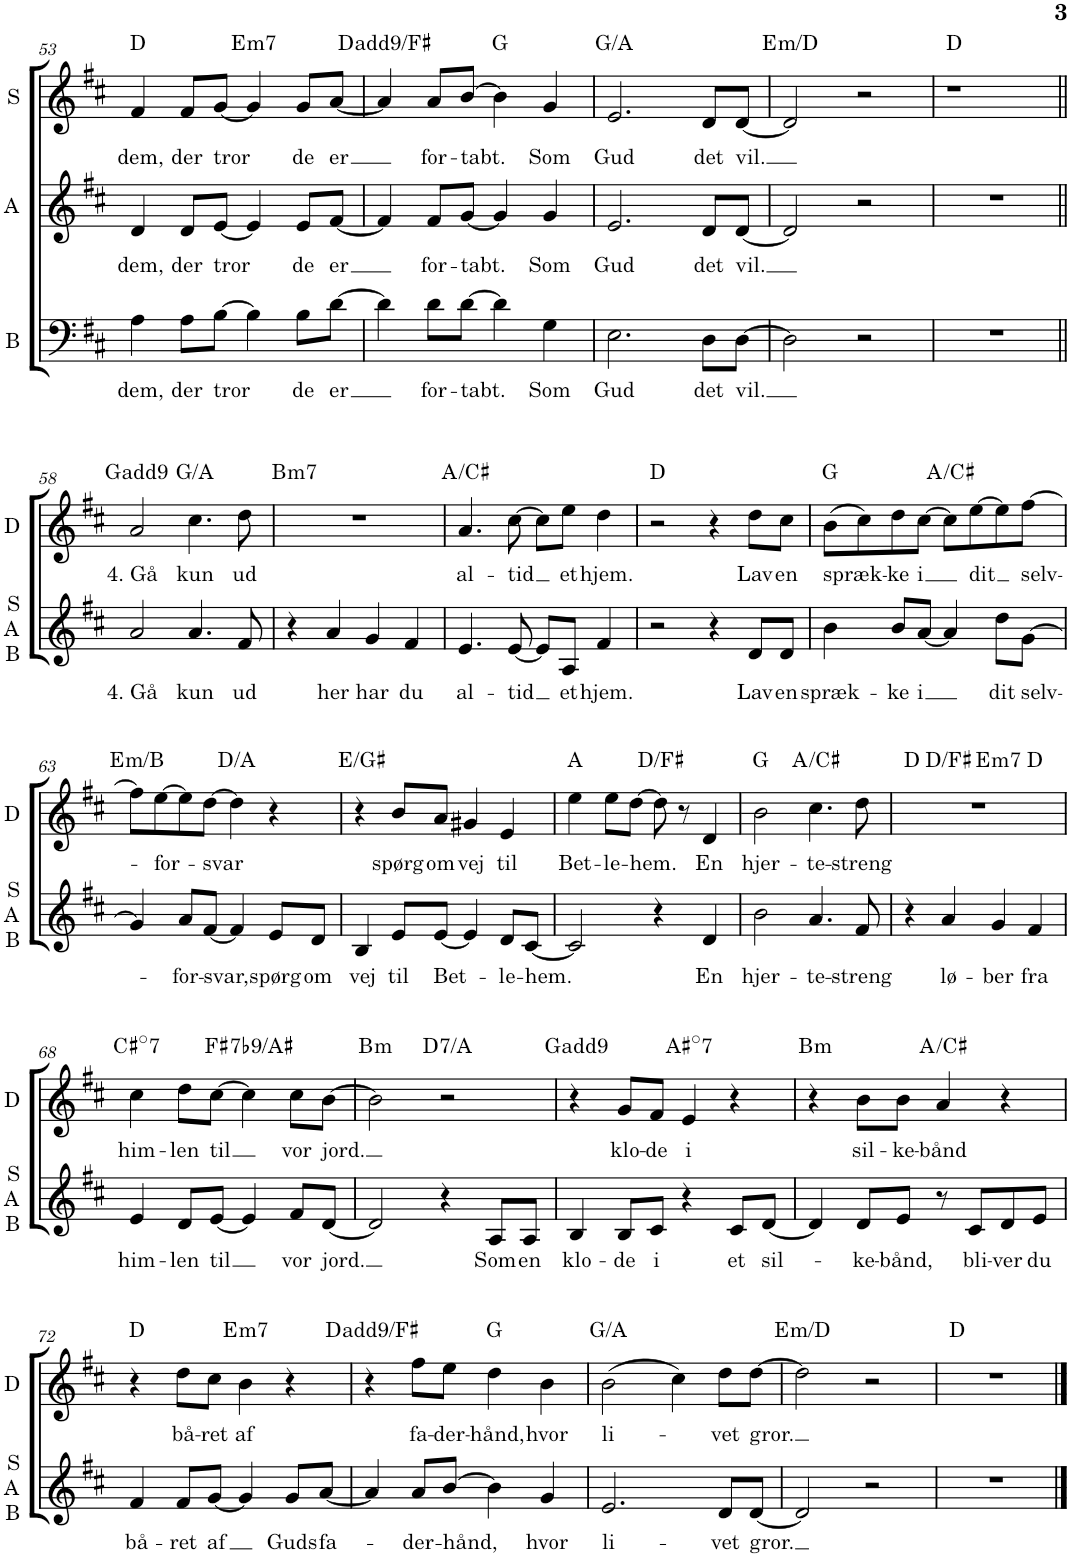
**kern	**text	**kern	**text	**kern	**text	**kern	**text	**kern	**text	**harte
*part5	*part5	*part4	*part4	*part3	*part3	*part2	*part2	*part1	*part1	*part1
*staff5	*staff5	*staff4	*staff4	*staff3	*staff3	*staff2	*staff2	*staff1	*staff1	*
*I"S A B	*	*I"B	*	*I"A	*	*I"D	*	*I"D	*	*
*I'S A B	*	*I'B	*	*I'A	*	*I'D	*	*	*	*
!!LO:PB:g=z
*clefG2	*	*clefF4	*	*clefG2	*	*clefG2	*	*clefG2	*	*
*k[f#c#]	*	*k[f#c#]	*	*k[f#c#]	*	*k[f#c#]	*	*k[f#c#]	*	*
*M2/2	*	*M2/2	*	*M2/2	*	*M2/2	*	*M2/2	*	*
*met(c|)	*	*met(c|)	*	*met(c|)	*	*met(c|)	*	*met(c|)	*	*
=53	=53	=53	=53	=53	=53	=53	=53	=53	=53	=53
!	!	!	!LO:LY:b	!	!LO:LY:b	!	!	!	!LO:LY:b	!
1r	.	4A\	dem,	4d/	dem,	1r	.	4f#/	dem,	D:maj
!	!	!	!LO:LY:b	!	!LO:LY:b	!	!	!	!LO:LY:b	!
.	.	8A\L	der	8d/L	der	.	.	8f#/L	der	.
!	!	!	!LO:LY:b	!	!LO:LY:b	!	!	!	!LO:LY:b	!
.	.	[8B\J	tror	[8e/J	tror	.	.	[8g/J	tror	.
!	!	!	!	!	!	!	!	!	!	!LO:H:kt=m7
.	.	4B\]	.	4e/]	.	.	.	4g/]	.	E:min7
!	!	!	!LO:LY:b	!	!LO:LY:b	!	!	!	!LO:LY:b	!
.	.	8B\L	de	8e/L	de	.	.	8g/L	de	.
!	!	!	!LO:LY:b	!	!LO:LY:b	!	!	!	!LO:LY:b	!
.	.	[8d\J	er	[8f#/J	er	.	.	[8a/J	er	.
=54	=54	=54	=54	=54	=54	=54	=54	=54	=54	=54
1r	.	4d\]	.	4f#/]	.	1r	.	4a/]	.	D:maj(9)/3
!	!	!	!LO:LY:b	!	!LO:LY:b	!	!	!	!LO:LY:b	!
.	.	8d\L	for-	8f#/L	for-	.	.	8a/L	for-	.
!	!	!	!LO:LY:b	!	!LO:LY:b	!	!	!	!LO:LY:b	!
.	.	[8d\J	-tabt.	[8g/J	-tabt.	.	.	[8b/J	-tabt.	.
.	.	4d\]	.	4g/]	.	.	.	4b\]	.	G:maj
!	!	!	!LO:LY:b	!	!LO:LY:b	!	!	!	!LO:LY:b	!
.	.	4G\	Som	4g/	Som	.	.	4g/	Som	.
=55	=55	=55	=55	=55	=55	=55	=55	=55	=55	=55
!	!	!	!LO:LY:b	!	!LO:LY:b	!	!	!	!LO:LY:b	!
1r	.	2.E\	Gud	2.e/	Gud	1r	.	2.e/	Gud	G:maj/2
!	!	!	!LO:LY:b	!	!LO:LY:b	!	!	!	!LO:LY:b	!
.	.	8D\L	det	8d/L	det	.	.	8d/L	det	.
!	!	!	!LO:LY:b	!	!LO:LY:b	!	!	!	!LO:LY:b	!
.	.	[8D\J	vil.	[8d/J	vil.	.	.	[8d/J	vil.	.
=56	=56	=56	=56	=56	=56	=56	=56	=56	=56	=56
!	!	!	!	!	!	!	!	!	!	!LO:H:kt=m
1r	.	2D\]	.	2d/]	.	1r	.	2d/]	.	E:min/b7
.	.	2r	.	2r	.	.	.	2r	.	.
=57	=57	=57	=57	=57	=57	=57	=57	=57	=57	=57
1r	.	1r	.	1r	.	1r	.	1r	.	D:maj
!!LO:LB:g=z
=58||	=58||	=58||	=58||	=58||	=58||	=58||	=58||	=58||	=58||	=58||
!	!LO:LY:b	!	!	!	!	!	!LO:LY:b	!	!	!
2a/	4. Gå	1r	.	1r	.	2a/	4. Gå	1r	.	.
!	!LO:LY:b	!	!	!	!	!	!LO:LY:b	!	!	!
4.a/	kun	.	.	.	.	4.cc#\	kun	.	.	.
!	!LO:LY:b	!	!	!	!	!	!LO:LY:b	!	!	!
8f#/	ud	.	.	.	.	8dd\	ud	.	.	.
=59	=59	=59	=59	=59	=59	=59	=59	=59	=59	=59
4r	.	1r	.	1r	.	1r	.	1r	.	.
!	!LO:LY:b	!	!	!	!	!	!	!	!	!
4a/	her	.	.	.	.	.	.	.	.	.
!	!LO:LY:b	!	!	!	!	!	!	!	!	!
4g/	har	.	.	.	.	.	.	.	.	.
!	!LO:LY:b	!	!	!	!	!	!	!	!	!
4f#/	du	.	.	.	.	.	.	.	.	.
=60	=60	=60	=60	=60	=60	=60	=60	=60	=60	=60
!	!LO:LY:b	!	!	!	!	!	!LO:LY:b	!	!	!
4.e/	al-	1r	.	1r	.	4.a/	al-	1r	.	.
!	!LO:LY:b	!	!	!	!	!	!LO:LY:b	!	!	!
[8e/	-tid	.	.	.	.	[8cc#\	-tid	.	.	.
8e/L]	.	.	.	.	.	8cc#\L]	.	.	.	.
!	!LO:LY:b	!	!	!	!	!	!LO:LY:b	!	!	!
8A/J	et	.	.	.	.	8ee\J	et	.	.	.
!	!LO:LY:b	!	!	!	!	!	!LO:LY:b	!	!	!
4f#/	hjem.	.	.	.	.	4dd\	hjem.	.	.	.
=61	=61	=61	=61	=61	=61	=61	=61	=61	=61	=61
2r	.	1r	.	1r	.	2r	.	1r	.	.
4r	.	.	.	.	.	4r	.	.	.	.
!	!LO:LY:b	!	!	!	!	!	!LO:LY:b	!	!	!
8d/L	Lav	.	.	.	.	8dd\L	Lav	.	.	.
!	!LO:LY:b	!	!	!	!	!	!LO:LY:b	!	!	!
8d/J	en	.	.	.	.	8cc#\J	en	.	.	.
=62	=62	=62	=62	=62	=62	=62	=62	=62	=62	=62
!	!LO:LY:b	!	!	!	!	!	!LO:LY:b	!	!	!
4b\	spræk-	1r	.	1r	.	(8b\L	spræk-	1r	.	.
.	.	.	.	.	.	8cc#\)	.	.	.	.
!	!LO:LY:b	!	!	!	!	!	!LO:LY:b	!	!	!
8b/L	-ke	.	.	.	.	8dd\	-ke	.	.	.
!	!LO:LY:b	!	!	!	!	!	!LO:LY:b	!	!	!
[8a/J	i	.	.	.	.	[8cc#\J	i	.	.	.
4a/]	.	.	.	.	.	8cc#\L]	.	.	.	.
!	!	!	!	!	!	!	!LO:LY:b	!	!	!
.	.	.	.	.	.	[8ee\	dit	.	.	.
!	!LO:LY:b	!	!	!	!	!	!	!	!	!
8dd\L	dit	.	.	.	.	8ee\]	.	.	.	.
!	!LO:LY:b	!	!	!	!	!	!LO:LY:b	!	!	!
[8g\J	selv-	.	.	.	.	[8ff#\J	selv-	.	.	.
!!LO:LB:g=z
=63	=63	=63	=63	=63	=63	=63	=63	=63	=63	=63
4g/]	.	1r	.	1r	.	8ff#\L]	.	1r	.	.
!	!	!	!	!	!	!	!LO:LY:b	!	!	!
.	.	.	.	.	.	[8ee\	-for-	.	.	.
!	!LO:LY:b	!	!	!	!	!	!	!	!	!
8a/L	-for-	.	.	.	.	8ee\]	.	.	.	.
!	!LO:LY:b	!	!	!	!	!	!LO:LY:b	!	!	!
[8f#/J	-svar,	.	.	.	.	[8dd\J	-svar	.	.	.
4f#/]	.	.	.	.	.	4dd\]	.	.	.	.
!	!LO:LY:b	!	!	!	!	!	!	!	!	!
8e/L	spørg	.	.	.	.	4r	.	.	.	.
!	!LO:LY:b	!	!	!	!	!	!	!	!	!
8d/J	om	.	.	.	.	.	.	.	.	.
=64	=64	=64	=64	=64	=64	=64	=64	=64	=64	=64
!	!LO:LY:b	!	!	!	!	!	!	!	!	!
4B/	vej	1r	.	1r	.	4r	.	1r	.	.
!	!LO:LY:b	!	!	!	!	!	!LO:LY:b	!	!	!
8e/L	til	.	.	.	.	8b/L	spørg	.	.	.
!	!LO:LY:b	!	!	!	!	!	!LO:LY:b	!	!	!
[8e/J	Bet-	.	.	.	.	8a/J	om	.	.	.
!	!	!	!	!	!	!	!LO:LY:b	!	!	!
4e/]	.	.	.	.	.	4g#X/	vej	.	.	.
!	!LO:LY:b	!	!	!	!	!	!LO:LY:b	!	!	!
8d/L	-le-	.	.	.	.	4e/	til	.	.	.
!	!LO:LY:b	!	!	!	!	!	!	!	!	!
[8c#/J	-hem.	.	.	.	.	.	.	.	.	.
=65	=65	=65	=65	=65	=65	=65	=65	=65	=65	=65
!	!	!	!	!	!	!	!LO:LY:b	!	!	!
2c#/]	.	1r	.	1r	.	4ee\	Bet-	1r	.	.
!	!	!	!	!	!	!	!LO:LY:b	!	!	!
.	.	.	.	.	.	8ee\L	-le-	.	.	.
!	!	!	!	!	!	!	!LO:LY:b	!	!	!
.	.	.	.	.	.	[8dd\J	-hem.	.	.	.
4r	.	.	.	.	.	8dd\]	.	.	.	.
.	.	.	.	.	.	8r	.	.	.	.
!	!LO:LY:b	!	!	!	!	!	!LO:LY:b	!	!	!
4d/	En	.	.	.	.	4d/	En	.	.	.
=66	=66	=66	=66	=66	=66	=66	=66	=66	=66	=66
!	!LO:LY:b	!	!	!	!	!	!LO:LY:b	!	!	!
2b\	hjer-	1r	.	1r	.	2b\	hjer-	1r	.	.
!	!LO:LY:b	!	!	!	!	!	!LO:LY:b	!	!	!
4.a/	-te-	.	.	.	.	4.cc#\	-te-	.	.	.
!	!LO:LY:b	!	!	!	!	!	!LO:LY:b	!	!	!
8f#/	-streng	.	.	.	.	8dd\	-streng	.	.	.
=67	=67	=67	=67	=67	=67	=67	=67	=67	=67	=67
4r	.	1r	.	1r	.	1r	.	1r	.	.
!	!LO:LY:b	!	!	!	!	!	!	!	!	!
4a/	lø-	.	.	.	.	.	.	.	.	.
!	!LO:LY:b	!	!	!	!	!	!	!	!	!
4g/	-ber	.	.	.	.	.	.	.	.	.
!	!LO:LY:b	!	!	!	!	!	!	!	!	!
4f#/	fra	.	.	.	.	.	.	.	.	.
!!LO:LB:g=z
=68	=68	=68	=68	=68	=68	=68	=68	=68	=68	=68
!	!LO:LY:b	!	!	!	!	!	!LO:LY:b	!	!	!
4e/	him-	1r	.	1r	.	4cc#\	him-	1r	.	.
!	!LO:LY:b	!	!	!	!	!	!LO:LY:b	!	!	!
8d/L	-len	.	.	.	.	8dd\L	-len	.	.	.
!	!LO:LY:b	!	!	!	!	!	!LO:LY:b	!	!	!
[8e/J	til	.	.	.	.	[8cc#\J	til	.	.	.
4e/]	.	.	.	.	.	4cc#\]	.	.	.	.
!	!LO:LY:b	!	!	!	!	!	!LO:LY:b	!	!	!
8f#/L	vor	.	.	.	.	8cc#\L	vor	.	.	.
!	!LO:LY:b	!	!	!	!	!	!LO:LY:b	!	!	!
[8d/J	jord.	.	.	.	.	[8b\J	jord.	.	.	.
=69	=69	=69	=69	=69	=69	=69	=69	=69	=69	=69
2d/]	.	1r	.	1r	.	2b\]	.	1r	.	.
4r	.	.	.	.	.	2r	.	.	.	.
!	!LO:LY:b	!	!	!	!	!	!	!	!	!
8A/L	Som	.	.	.	.	.	.	.	.	.
!	!LO:LY:b	!	!	!	!	!	!	!	!	!
8A/J	en	.	.	.	.	.	.	.	.	.
=70	=70	=70	=70	=70	=70	=70	=70	=70	=70	=70
!	!LO:LY:b	!	!	!	!	!	!	!	!	!
4B/	klo-	1r	.	1r	.	4r	.	1r	.	.
!	!LO:LY:b	!	!	!	!	!	!LO:LY:b	!	!	!
8B/L	-de	.	.	.	.	8g/L	klo-	.	.	.
!	!LO:LY:b	!	!	!	!	!	!LO:LY:b	!	!	!
8c#/J	i	.	.	.	.	8f#/J	-de	.	.	.
!	!	!	!	!	!	!	!LO:LY:b	!	!	!
4r	.	.	.	.	.	4e/	i	.	.	.
!	!LO:LY:b	!	!	!	!	!	!	!	!	!
8c#/L	et	.	.	.	.	4r	.	.	.	.
!	!LO:LY:b	!	!	!	!	!	!	!	!	!
[8d/J	sil-	.	.	.	.	.	.	.	.	.
=71	=71	=71	=71	=71	=71	=71	=71	=71	=71	=71
4d/]	.	1r	.	1r	.	4r	.	1r	.	.
!	!LO:LY:b	!	!	!	!	!	!LO:LY:b	!	!	!
8d/L	-ke-	.	.	.	.	8b\L	sil-	.	.	.
!	!LO:LY:b	!	!	!	!	!	!LO:LY:b	!	!	!
8e/J	-bånd,	.	.	.	.	8b\J	-ke-	.	.	.
!	!	!	!	!	!	!	!LO:LY:b	!	!	!
8r	.	.	.	.	.	4a/	-bånd	.	.	.
!	!LO:LY:b	!	!	!	!	!	!	!	!	!
8c#/L	bli-	.	.	.	.	.	.	.	.	.
!	!LO:LY:b	!	!	!	!	!	!	!	!	!
8d/	-ver	.	.	.	.	4r	.	.	.	.
!	!LO:LY:b	!	!	!	!	!	!	!	!	!
8e/J	du	.	.	.	.	.	.	.	.	.
!!LO:LB:g=z
=72	=72	=72	=72	=72	=72	=72	=72	=72	=72	=72
!	!LO:LY:b	!	!	!	!	!	!	!	!	!
4f#/	bå-	1r	.	1r	.	4r	.	1r	.	.
!	!LO:LY:b	!	!	!	!	!	!LO:LY:b	!	!	!
8f#/L	-ret	.	.	.	.	8dd\L	bå-	.	.	.
!	!LO:LY:b	!	!	!	!	!	!LO:LY:b	!	!	!
[8g/J	af	.	.	.	.	8cc#\J	-ret	.	.	.
!	!	!	!	!	!	!	!LO:LY:b	!	!	!
4g/]	.	.	.	.	.	4b\	af	.	.	.
!	!LO:LY:b	!	!	!	!	!	!	!	!	!
8g/L	Guds	.	.	.	.	4r	.	.	.	.
!	!LO:LY:b	!	!	!	!	!	!	!	!	!
[8a/J	fa-	.	.	.	.	.	.	.	.	.
=73	=73	=73	=73	=73	=73	=73	=73	=73	=73	=73
4a/]	.	1r	.	1r	.	4r	.	1r	.	.
!	!LO:LY:b	!	!	!	!	!	!LO:LY:b	!	!	!
8a/L	-der-	.	.	.	.	8ff#\L	fa-	.	.	.
!	!LO:LY:b	!	!	!	!	!	!LO:LY:b	!	!	!
[8b/J	-hånd,	.	.	.	.	8ee\J	-der-	.	.	.
!	!	!	!	!	!	!	!LO:LY:b	!	!	!
4b\]	.	.	.	.	.	4dd\	-hånd,	.	.	.
!	!LO:LY:b	!	!	!	!	!	!LO:LY:b	!	!	!
4g/	hvor	.	.	.	.	4b\	hvor	.	.	.
=74	=74	=74	=74	=74	=74	=74	=74	=74	=74	=74
!	!LO:LY:b	!	!	!	!	!	!LO:LY:b	!	!	!
2.e/	li-	1r	.	1r	.	(2b\	li-	1r	.	.
.	.	.	.	.	.	4cc#\)	.	.	.	.
!	!LO:LY:b	!	!	!	!	!	!LO:LY:b	!	!	!
8d/L	-vet	.	.	.	.	8dd\L	-vet	.	.	.
!	!LO:LY:b	!	!	!	!	!	!LO:LY:b	!	!	!
[8d/J	gror.	.	.	.	.	[8dd\J	gror.	.	.	.
=75	=75	=75	=75	=75	=75	=75	=75	=75	=75	=75
2d/]	.	1r	.	1r	.	2dd\]	.	1r	.	.
2r	.	.	.	.	.	2r	.	.	.	.
=76	=76	=76	=76	=76	=76	=76	=76	=76	=76	=76
1r	.	1r	.	1r	.	1r	.	1r	.	.
==	==	==	==	==	==	==	==	==	==	==
*-	*-	*-	*-	*-	*-	*-	*-	*-	*-	*-
